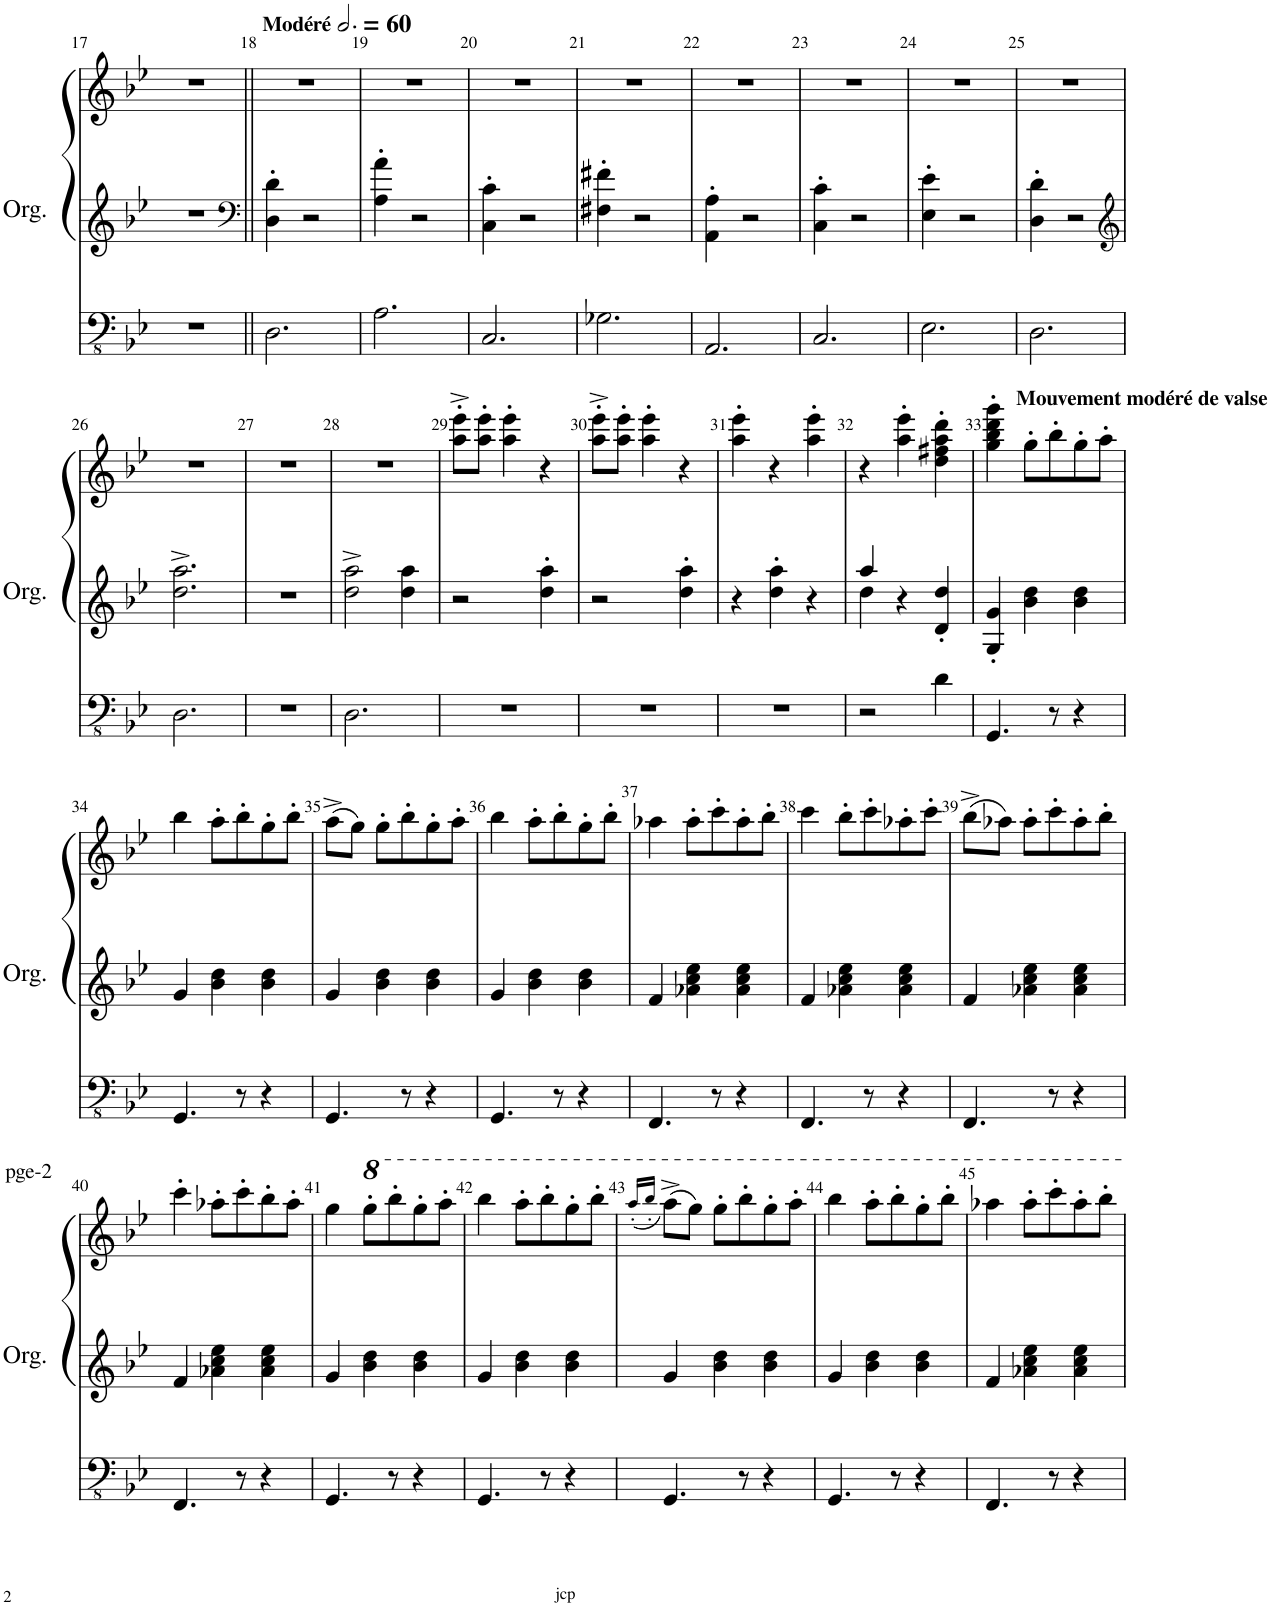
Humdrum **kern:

**kern	**kern	**kern
*part1	*part1	*part1
*staff3	*staff2	*staff1
*I"Orgue à tuyaux	*	*
*I'Org.	*	*
!!LO:PB:g=z
*clefFv4	*clefG2	*clefG2
*k[b-e-]	*k[b-e-]	*k[b-e-]
*M3/4	*M3/4	*M3/4
=17	=17	=17
2.r	2.r	2.r
=18||	=18||	=18||
*	*clefF4	*
*	*	*MM180
!	!	!LO:TX:a:B:t=Modéré
2.DD\	4D\' 4d\'	2.r
.	2r	.
=19	=19	=19
2.AA\	4A\' 4a\'	2.r
.	2r	.
=20	=20	=20
2.CC/	4C\' 4c\'	2.r
.	2r	.
=21	=21	=21
2.GG-X\	4F#X\' 4f#X\'	2.r
.	2r	.
=22	=22	=22
2.AAA/	4AA\' 4A\'	2.r
.	2r	.
=23	=23	=23
2.CC/	4C\' 4c\'	2.r
.	2r	.
=24	=24	=24
2.EE-\	4E-\' 4e-\'	2.r
.	2r	.
=25	=25	=25
2.DD\	4D\' 4d\'	2.r
.	2r	.
!!LO:LB:g=z
=26	=26	=26
*	*clefG2	*
2.DD\	2.dd\^ 2.aa\^	2.r
=27	=27	=27
2.r	2.r	2.r
=28	=28	=28
2.DD\	2dd\^ 2aa\^	2.r
.	4dd\ 4aa\	.
=29	=29	=29
2.r	2r	8aa\'^ 8eee-\'^L
.	.	8aa\' 8eee-\'J
.	.	4aa\' 4eee-\'
.	4dd\' 4aa\'	4r
=30	=30	=30
2.r	2r	8aa\'^ 8eee-\'^L
.	.	8aa\' 8eee-\'J
.	.	4aa\' 4eee-\'
.	4dd\' 4aa\'	4r
=31	=31	=31
2.r	4r	4aa\' 4eee-\'
.	4dd\' 4aa\'	4r
.	4r	4aa\' 4eee-\'
=32	=32	=32
*	*^	*
2r	4aa/	4dd\	4r
.	4r	2ryy	4aa\' 4eee-\'
4D\	4d/'< 4dd/'<	.	4dd\' 4ff#X\' 4aa\' 4ddd\'
*	*v	*v	*
=33	=33	=33
!	!	!LO:TX:a:B:t=Mouvement modéré de valse
4.GGG/	4G/' 4g/'	4gg\' 4bb-\' 4ddd\' 4ggg\'
.	4b-\ 4dd\	8gg'\L
8r	.	8bb-'\
4r	4b-\ 4dd\	8gg'\
.	.	8aa'\J
!!LO:LB:g=z
=34	=34	=34
4.GGG/	4g/	4bb-\
.	4b-\ 4dd\	8aa'\L
8r	.	8bb-'\
4r	4b-\ 4dd\	8gg'\
.	.	8bb-'\J
=35	=35	=35
4.GGG/	4g/	(8aa^\L
.	.	8gg\J)
.	4b-\ 4dd\	8gg'\L
8r	.	8bb-'\
4r	4b-\ 4dd\	8gg'\
.	.	8aa'\J
=36	=36	=36
4.GGG/	4g/	4bb-\
.	4b-\ 4dd\	8aa'\L
8r	.	8bb-'\
4r	4b-\ 4dd\	8gg'\
.	.	8bb-'\J
=37	=37	=37
4.FFF/	4f/	4aa-X\
.	4a-X\ 4cc\ 4ee-\	8aa-'\L
8r	.	8ccc'\
4r	4a-\ 4cc\ 4ee-\	8aa-'\
.	.	8bb-'\J
=38	=38	=38
4.FFF/	4f/	4ccc\
.	4a-X\ 4cc\ 4ee-\	8bb-'\L
8r	.	8ccc'\
4r	4a-\ 4cc\ 4ee-\	8aa-X'\
.	.	8ccc'\J
=39	=39	=39
4.FFF/	4f/	(8bb-^\L
.	.	8aa-X\J)
.	4a-X\ 4cc\ 4ee-\	8aa-'\L
8r	.	8ccc'\
4r	4a-\ 4cc\ 4ee-\	8aa-'\
.	.	8bb-'\J
!!LO:LB:g=z
=40	=40	=40
!	!	!LO:TX:a:t=pge-2
4.FFF/	4f/	4ccc'\
.	4a-X\ 4cc\ 4ee-\	8aa-X'\L
8r	.	8ccc'\
4r	4a-\ 4cc\ 4ee-\	8bb-'\
.	.	8aa-'\J
=41	=41	=41
4.GGG/	4g/	4gg\
.	4b-\ 4dd\	8ggg'\L
8r	.	8bbb-'\
4r	4b-\ 4dd\	8ggg'\
.	.	8aaa'\J
=42	=42	=42
4.GGG/	4g/	4bbb-\
.	4b-\ 4dd\	8aaa'\L
8r	.	8bbb-'\
4r	4b-\ 4dd\	8ggg'\
.	.	8bbb-'\J
=43	=43	=43
.	.	(16qaaa'/LL
.	.	16qbbb-'/JJ
4.GGG/	4g/	(8aaa^\L)
.	.	8ggg\J)
.	4b-\ 4dd\	8ggg'\L
8r	.	8bbb-'\
4r	4b-\ 4dd\	8ggg'\
.	.	8aaa'\J
=44	=44	=44
4.GGG/	4g/	4bbb-\
.	4b-\ 4dd\	8aaa'\L
8r	.	8bbb-'\
4r	4b-\ 4dd\	8ggg'\
.	.	8bbb-'\J
=45	=45	=45
4.FFF/	4f/	4aaa-X\
.	4a-X\ 4cc\ 4ee-\	8aaa-'\L
8r	.	8cccc'\
4r	4a-\ 4cc\ 4ee-\	8aaa-'\
.	.	8bbb-'\J
=	=	=
*-	*-	*-
